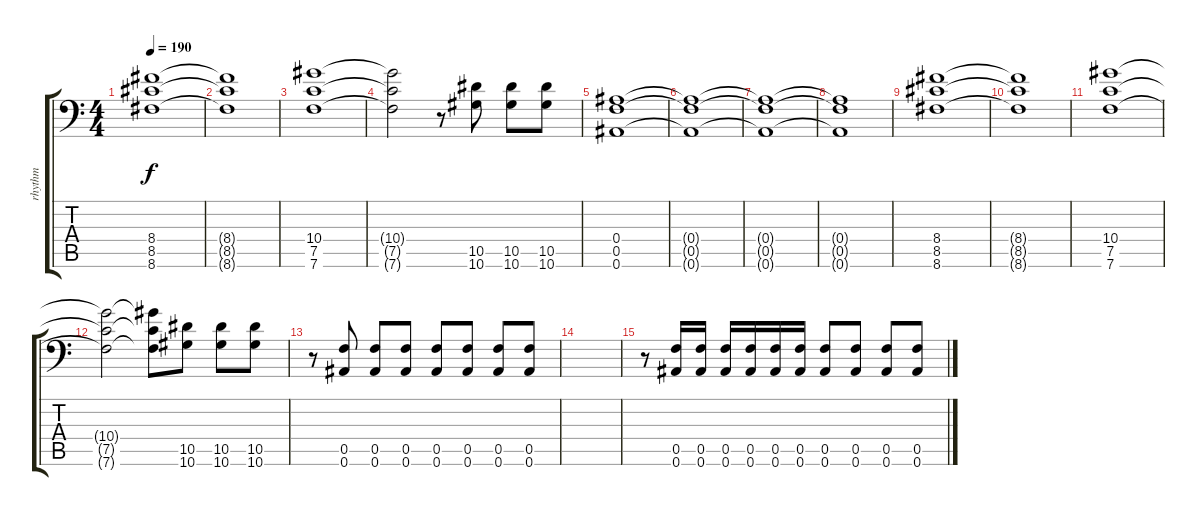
\track ("rhythm" "rhythm") {instrument distortionguitar}
\staff {score tabs}
\tuning (C4 G3 Eb3 Bb2 F2 Bb1) {hide}
\ts (4 4)
\tempo 190
\clef f4
\ks c
(8.4 8.5 8.6).1{dy f} |
(8.4{t} 8.5{t} 8.6{t}).1 |
(10.4 7.5 7.6).1 |
(10.4{t} 7.5{t} 7.6{t}).2 r.8 (10.5 10.6).8 (10.5 10.6).8 (10.5 10.6).8 |
(0.4 0.5 0.6).1 |
(0.4{t} 0.5{t} 0.6{t}).1 |
(0.4{t} 0.5{t} 0.6{t}).1 |
(0.4{t} 0.5{t} 0.6{t}).1 |
(8.4 8.5 8.6).1 |
(8.4{t} 8.5{t} 8.6{t}).1 |
(10.4 7.5 7.6).1 |
(10.4{t} 7.5{t} 7.6{t}).2 (10.4{t} 7.5{t} 7.6{t}).8 (10.5 10.6).8 (10.5 10.6).8 (10.5 10.6).8 |
r.8 (0.5 0.6).8 (0.5 0.6).8 (0.5 0.6).8 (0.5 0.6).8 (0.5 0.6).8 (0.5 0.6).8 (0.5 0.6).8 |
|
r.8 (0.5 0.6).16 (0.5 0.6).16 (0.5 0.6).16 (0.5 0.6).16 (0.5 0.6).16 (0.5 0.6).16 (0.5 0.6).8 (0.5 0.6).8 (0.5 0.6).8 (0.5 0.6).8
